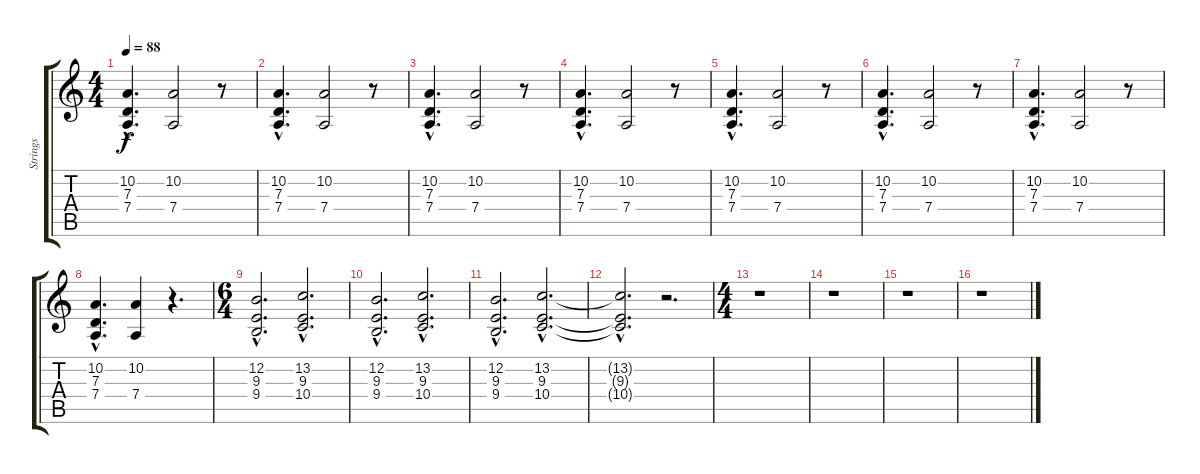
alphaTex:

\track ("Strings" "Strings") {instrument stringensemble1}
\staff {score tabs}
\tuning (E4 B3 G3 D3 A2 E2) {hide}
\ts (4 4)
\tempo 88
\clef g2
\ks c
(10.2{hac} 7.3{hac} 7.4{hac}).4{d dy f} (10.2 7.4).2 r.8 |
(10.2{hac} 7.3{hac} 7.4{hac}).4{d} (10.2 7.4).2 r.8 |
(10.2{hac} 7.3{hac} 7.4{hac}).4{d} (10.2 7.4).2 r.8 |
(10.2{hac} 7.3{hac} 7.4{hac}).4{d} (10.2 7.4).2 r.8 |
(10.2{hac} 7.3{hac} 7.4{hac}).4{d} (10.2 7.4).2 r.8 |
(10.2{hac} 7.3{hac} 7.4{hac}).4{d} (10.2 7.4).2 r.8 |
(10.2{hac} 7.3{hac} 7.4{hac}).4{d} (10.2 7.4).2 r.8 |
(10.2{hac} 7.3{hac} 7.4{hac}).4{d} (10.2 7.4).4 r.4{d} |
\ts (6 4)
(12.2{hac} 9.3{hac} 9.4{hac}).2{d} (13.2{hac} 9.3{hac} 10.4{hac}).2{d} |
(12.2{hac} 9.3{hac} 9.4{hac}).2{d} (13.2{hac} 9.3{hac} 10.4{hac}).2{d} |
(12.2{hac} 9.3{hac} 9.4{hac}).2{d} (13.2{hac} 9.3{hac} 10.4{hac}).2{d} |
(13.2{hac t} 9.3{hac t} 10.4{hac t}).2{d} r.2{d} |
\ts (4 4)
r.1 |
r.1 |
r.1 |
r.1
